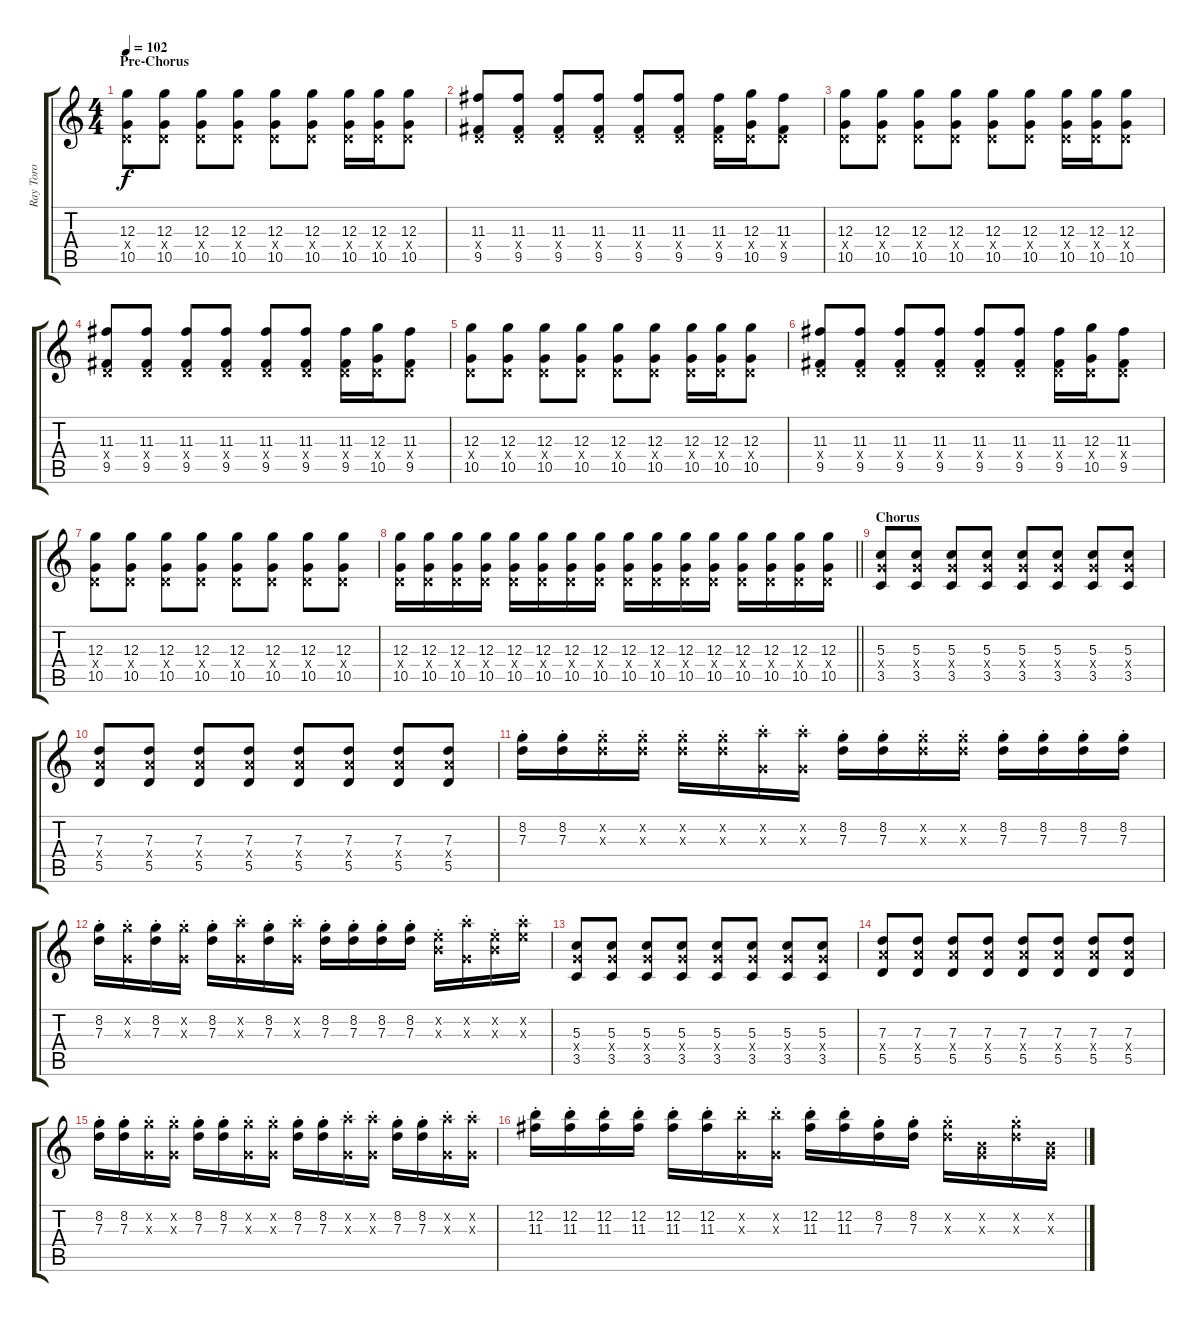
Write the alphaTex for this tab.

\track ("Ray Toro" "Ray Toro") {instrument distortionguitar}
\staff {score tabs}
\tuning (E4 B3 G3 D3 A2 E2) {hide}
\ts (4 4)
\section ("" "Pre-Chorus")
\tempo 102
\clef g2
\ks c
(12.3 0.4{x} 10.5).8{dy f} (12.3 0.4{x} 10.5).8 (12.3 0.4{x} 10.5).8 (12.3 0.4{x} 10.5).8 (12.3 0.4{x} 10.5).8 (12.3 0.4{x} 10.5).8 (12.3 0.4{x} 10.5).16 (12.3 0.4{x} 10.5).16 (12.3 0.4{x} 10.5).8 |
(11.3 0.4{x} 9.5).8 (11.3 0.4{x} 9.5).8 (11.3 0.4{x} 9.5).8 (11.3 0.4{x} 9.5).8 (11.3 0.4{x} 9.5).8 (11.3 0.4{x} 9.5).8 (11.3 0.4{x} 9.5).16 (12.3 0.4{x} 10.5).16 (11.3 0.4{x} 9.5).8 |
(12.3 0.4{x} 10.5).8 (12.3 0.4{x} 10.5).8 (12.3 0.4{x} 10.5).8 (12.3 0.4{x} 10.5).8 (12.3 0.4{x} 10.5).8 (12.3 0.4{x} 10.5).8 (12.3 0.4{x} 10.5).16 (12.3 0.4{x} 10.5).16 (12.3 0.4{x} 10.5).8 |
(11.3 0.4{x} 9.5).8 (11.3 0.4{x} 9.5).8 (11.3 0.4{x} 9.5).8 (11.3 0.4{x} 9.5).8 (11.3 0.4{x} 9.5).8 (11.3 0.4{x} 9.5).8 (11.3 0.4{x} 9.5).16 (12.3 0.4{x} 10.5).16 (11.3 0.4{x} 9.5).8 |
(12.3 0.4{x} 10.5).8 (12.3 0.4{x} 10.5).8 (12.3 0.4{x} 10.5).8 (12.3 0.4{x} 10.5).8 (12.3 0.4{x} 10.5).8 (12.3 0.4{x} 10.5).8 (12.3 0.4{x} 10.5).16 (12.3 0.4{x} 10.5).16 (12.3 0.4{x} 10.5).8 |
(11.3 0.4{x} 9.5).8 (11.3 0.4{x} 9.5).8 (11.3 0.4{x} 9.5).8 (11.3 0.4{x} 9.5).8 (11.3 0.4{x} 9.5).8 (11.3 0.4{x} 9.5).8 (11.3 0.4{x} 9.5).16 (12.3 0.4{x} 10.5).16 (11.3 0.4{x} 9.5).8 |
(12.3 0.4{x} 10.5).8 (12.3 0.4{x} 10.5).8 (12.3 0.4{x} 10.5).8 (12.3 0.4{x} 10.5).8 (12.3 0.4{x} 10.5).8 (12.3 0.4{x} 10.5).8 (12.3 0.4{x} 10.5).8 (12.3 0.4{x} 10.5).8 |
\barLineRight lightlight
(12.3 0.4{x} 10.5).16 (12.3 0.4{x} 10.5).16 (12.3 0.4{x} 10.5).16 (12.3 0.4{x} 10.5).16 (12.3 0.4{x} 10.5).16 (12.3 0.4{x} 10.5).16 (12.3 0.4{x} 10.5).16 (12.3 0.4{x} 10.5).16 (12.3 0.4{x} 10.5).16 (12.3 0.4{x} 10.5).16 (12.3 0.4{x} 10.5).16 (12.3 0.4{x} 10.5).16 (12.3 0.4{x} 10.5).16 (12.3 0.4{x} 10.5).16 (12.3 0.4{x} 10.5).16 (12.3 0.4{x} 10.5).16 |
\section ("" "Chorus")
(5.3 5.4{x} 3.5).8 (5.3 5.4{x} 3.5).8 (5.3 5.4{x} 3.5).8 (5.3 5.4{x} 3.5).8 (5.3 5.4{x} 3.5).8 (5.3 5.4{x} 3.5).8 (5.3 5.4{x} 3.5).8 (5.3 5.4{x} 3.5).8 |
(7.3 7.4{x} 5.5).8 (7.3 7.4{x} 5.5).8 (7.3 7.4{x} 5.5).8 (7.3 7.4{x} 5.5).8 (7.3 7.4{x} 5.5).8 (7.3 7.4{x} 5.5).8 (7.3 7.4{x} 5.5).8 (7.3 7.4{x} 5.5).8 |
(8.2{st} 7.3).16 (8.2{st} 7.3).16 (8.2{st x} 7.3{x}).16 (8.2{st x} 7.3{x}).16 (8.2{st x} 7.3{x}).16 (8.2{st x} 7.3{x}).16 (10.2{st x} 0.3{x}).16 (10.2{st x} 0.3{x}).16 (8.2{st} 7.3).16 (8.2{st} 7.3).16 (8.2{st x} 7.3{x}).16 (8.2{st x} 7.3{x}).16 (8.2{st} 7.3).16 (8.2{st} 7.3).16 (8.2{st} 7.3).16 (8.2{st} 7.3).16 |
(8.2{st} 7.3).16 (8.2{st x} 0.3{x}).16 (8.2{st} 7.3).16 (8.2{st x} 0.3{x}).16 (8.2{st} 7.3).16 (10.2{st x} 0.3{x}).16 (8.2{st} 7.3).16 (10.2{st x} 0.3{x}).16 (8.2{st} 7.3).16 (8.2{st} 7.3).16 (8.2{st} 7.3).16 (8.2{st} 7.3).16 (5.2{st x} 4.3{x}).16 (10.2{st x} 0.3{x}).16 (5.2{st x} 4.3{x}).16 (10.2{st x} 9.3{x}).16 |
(5.3 5.4{x} 3.5).8 (5.3 5.4{x} 3.5).8 (5.3 5.4{x} 3.5).8 (5.3 5.4{x} 3.5).8 (5.3 5.4{x} 3.5).8 (5.3 5.4{x} 3.5).8 (5.3 5.4{x} 3.5).8 (5.3 5.4{x} 3.5).8 |
(7.3 7.4{x} 5.5).8 (7.3 7.4{x} 5.5).8 (7.3 7.4{x} 5.5).8 (7.3 7.4{x} 5.5).8 (7.3 7.4{x} 5.5).8 (7.3 7.4{x} 5.5).8 (7.3 7.4{x} 5.5).8 (7.3 7.4{x} 5.5).8 |
(8.2{st} 7.3).16 (8.2{st} 7.3).16 (8.2{st x} 0.3{x}).16 (8.2{st x} 0.3{x}).16 (8.2{st} 7.3).16 (8.2{st} 7.3).16 (8.2{st x} 0.3{x}).16 (8.2{st x} 0.3{x}).16 (8.2{st} 7.3).16 (8.2{st} 7.3).16 (10.2{st x} 0.3{x}).16 (10.2{st x} 0.3{x}).16 (8.2{st} 7.3).16 (8.2{st} 7.3).16 (10.2{st x} 0.3{x}).16 (10.2{st x} 0.3{x}).16 |
(12.2{st} 11.3).16 (12.2{st} 11.3).16 (12.2{st} 11.3).16 (12.2{st} 11.3).16 (12.2{st} 11.3).16 (12.2{st} 11.3).16 (12.2{st x} 0.3{x}).16 (12.2{st x} 0.3{x}).16 (12.2{st} 11.3).16 (12.2{st} 11.3).16 (8.2{st} 7.3).16 (8.2{st} 7.3).16 (8.2{st x} 7.3{x}).16 (0.2{x} 0.3{x}).16 (8.2{st x} 7.3{x}).16 (0.2{x} 0.3{x}).16
